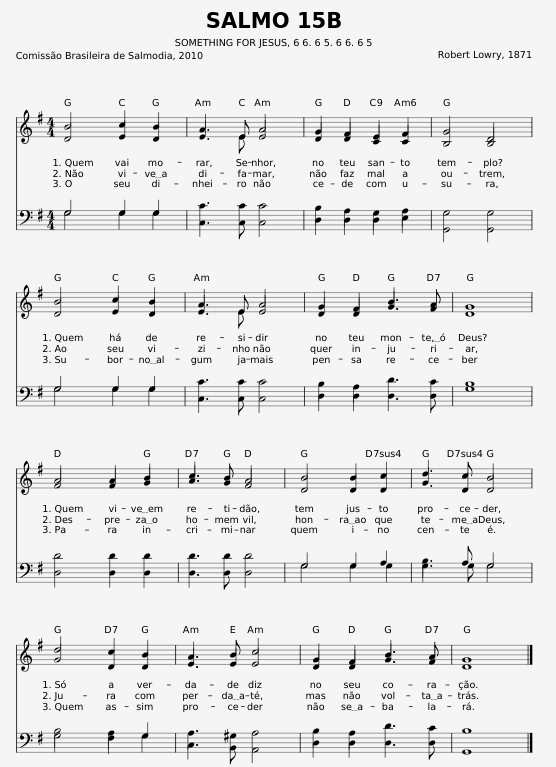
X:1
%%score { ( 1 2 ) | ( 3 4 ) }
L:1/8
M:4/4
I:linebreak $
K:G
V:1 treble
V:2 treble
V:3 bass
V:4 bass
V:1
 B4 c2 B2 | A3 E A4 | G2 F2 E2 F2 | G4 D4 |$ B4 c2 B2 | %5
 A3 E A4 | G2 F2 B3 A | G8 |$ A4 A2 B2 | c3 B A4 | %10
 B4 B2 c2 | d3 c B4 |$ d4 c2 B2 | A3 B c4 | G2 F2 B3 A | %15
 G8 |] %16
V:2
 D4 E2 D2 | E3 E E4 | D2 D2 C2 C2 | B,4 B,4 |$ D4 E2 D2 | %5
 E3 E E4 | D2 D2 G3 F | D8 |$ F4 F2 G2 | A3 G F4 | %10
 D4 D2 D2 | G3 D D4 |$ G4 D2 D2 | E3 E E4 | D2 D2 G3 F | %15
 D8 |] %16
V:3
 G,4 G,2 G,2 | C3 C C4 | B,2 A,2 G,2 A,2 | G,4 G,4 |$ G,4 G,2 G,2 | %5
 C3 C C4 | B,2 A,2 D3 C | B,8 |$ D4 D2 D2 | D3 D D4 | %10
 G,4 G,2 A,2 | B,3 A, G,4 |$ B,4 A,2 G,2 | A,3 ^G, A,4 | B,2 A,2 D3 C | %15
 B,8 |] %16
V:4
 G,4 G,2 G,2 | C,3 C, C,4 | D,2 D,2 D,2 E,2 | G,,4 G,,4 |$ G,4 G,2 G,2 | %5
 C,3 C, C,4 | D,2 D,2 D,3 D, | G,8 |$ D,4 D,2 D,2 | D,3 D, D,4 | %10
 G,4 G,2 G,2 | G,3 G, G,4 |$ G,4 F,2 G,2 | C,3 B,, A,,4 | D,2 D,2 D,3 D, | %15
 G,,8 |] %16
